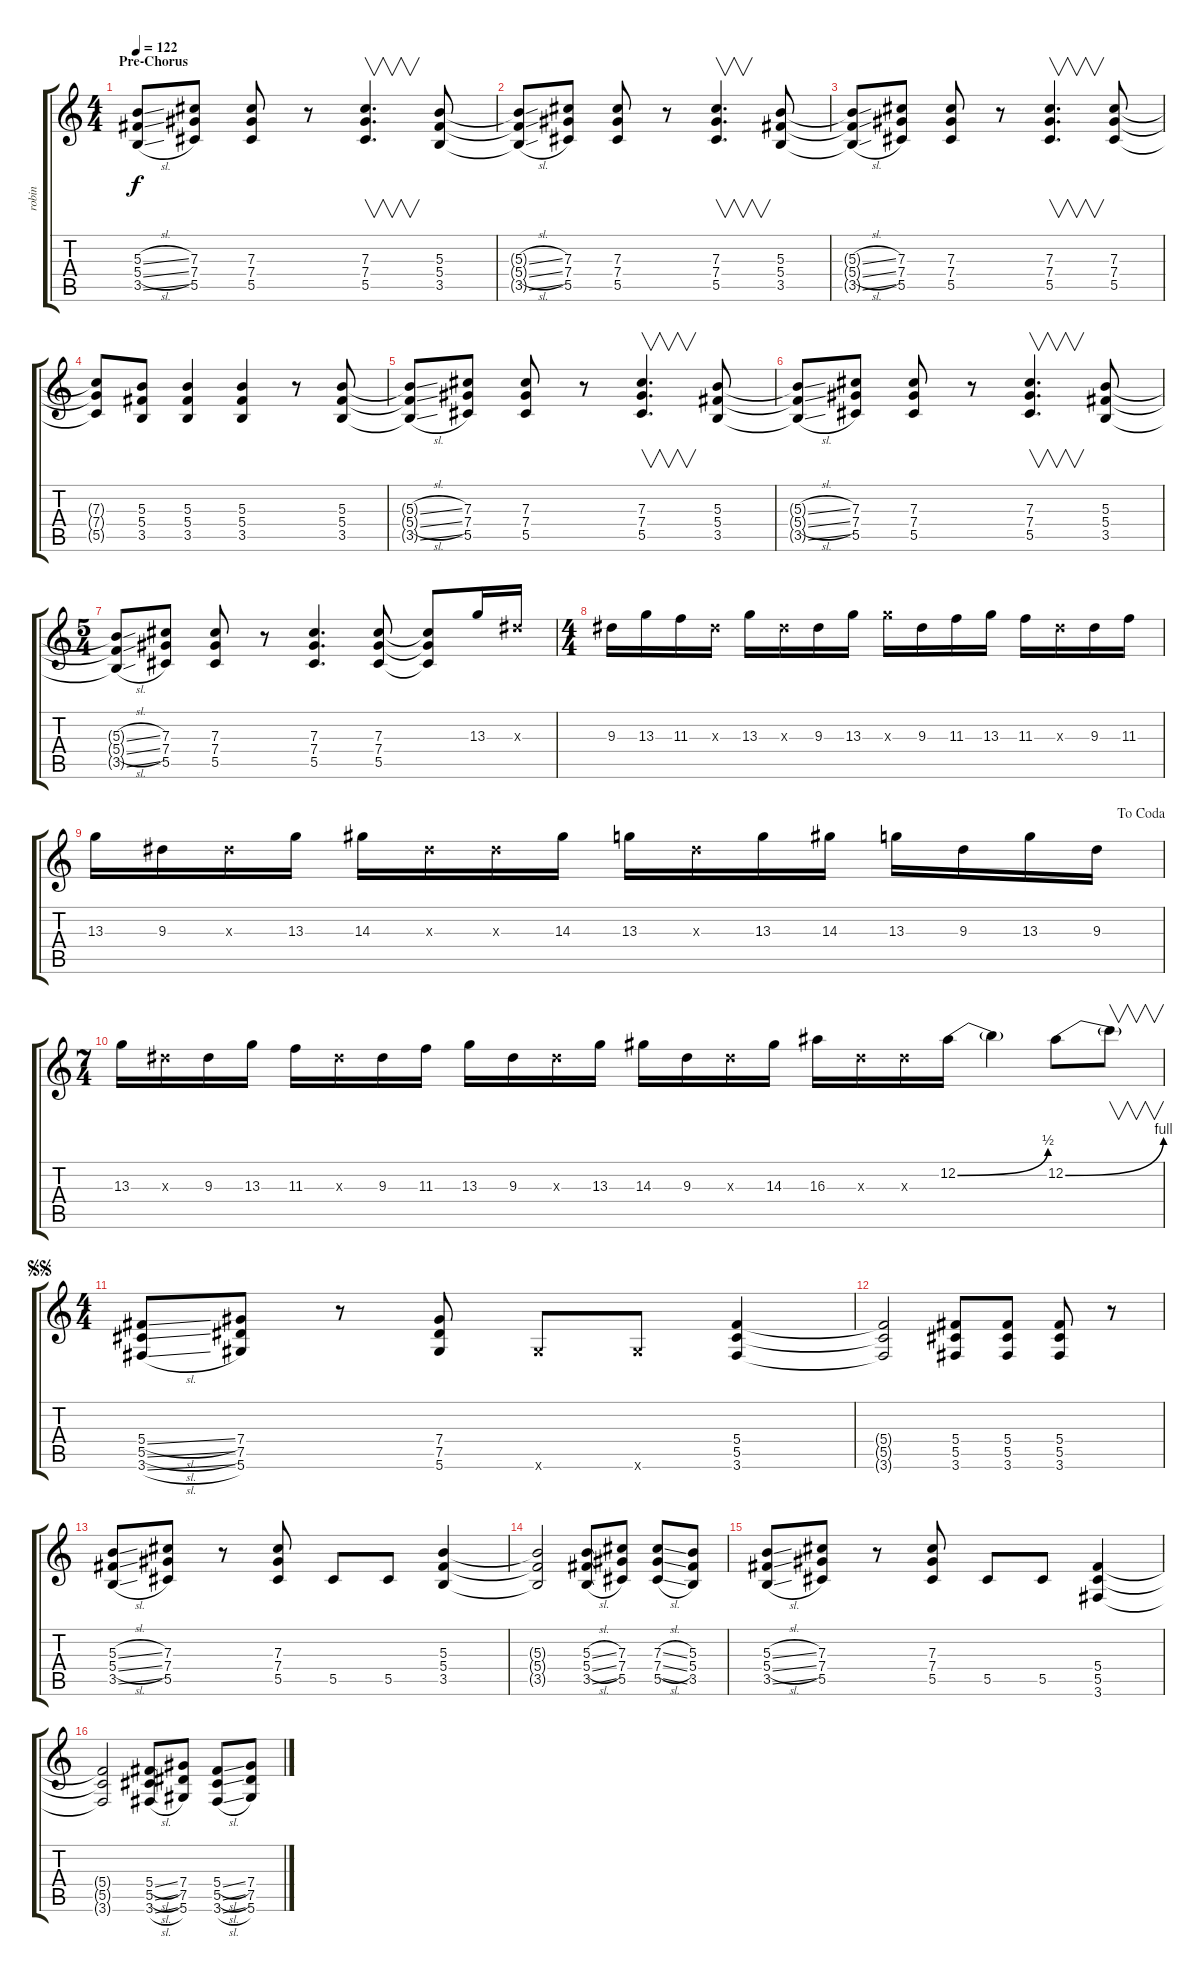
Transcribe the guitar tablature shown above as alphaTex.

\track ("robin" "robin") {instrument overdrivenguitar}
\staff {score tabs}
\tuning (Eb4 Bb3 Gb3 Db3 Ab2 Eb2) {hide}
\ts (4 4)
\section ("" "Pre-Chorus")
\tempo 122
\clef g2
\ks c
(5.3{sl t} 5.4{sl t} 3.5{sl t}).8{dy f} (7.3 7.4 5.5).8 (7.3 7.4 5.5).8 r.8 (7.3 7.4 5.5).4{v d} (5.3 5.4 3.5).8 |
(5.3{sl t} 5.4{sl t} 3.5{sl t}).8 (7.3 7.4 5.5).8 (7.3 7.4 5.5).8 r.8 (7.3 7.4 5.5).4{v d} (5.3 5.4 3.5).8 |
(5.3{sl t} 5.4{sl t} 3.5{sl t}).8 (7.3 7.4 5.5).8 (7.3 7.4 5.5).8 r.8 (7.3 7.4 5.5).4{v d} (7.3 7.4 5.5).8 |
(7.3{t} 7.4{t} 5.5{t}).8 (5.3 5.4 3.5).8 (5.3 5.4 3.5).4 (5.3 5.4 3.5).4 r.8 (5.3 5.4 3.5).8 |
(5.3{sl t} 5.4{sl t} 3.5{sl t}).8 (7.3 7.4 5.5).8 (7.3 7.4 5.5).8 r.8 (7.3 7.4 5.5).4{v d} (5.3 5.4 3.5).8 |
(5.3{sl t} 5.4{sl t} 3.5{sl t}).8 (7.3 7.4 5.5).8 (7.3 7.4 5.5).8 r.8 (7.3 7.4 5.5).4{v d} (5.3 5.4 3.5).8 |
\ts (5 4)
(5.3{sl t} 5.4{sl t} 3.5{sl t}).8 (7.3 7.4 5.5).8 (7.3 7.4 5.5).8 r.8 (7.3 7.4 5.5).4{d} (7.3 7.4 5.5).8 (7.3{t} 7.4{t} 5.5{t}).8 13.3.16 9.3{x}.16 |
\ts (4 4)
9.3.16 13.3.16 11.3.16 9.3{x}.16 13.3.16 9.3{x}.16 9.3.16 13.3.16 13.3{x}.16 9.3.16 11.3.16 13.3.16 11.3.16 9.3{x}.16 9.3.16 11.3.16 |
\jump dacoda
13.3.16 9.3.16 9.3{x}.16 13.3.16 14.3.16 9.3{x}.16 9.3{x}.16 14.3.16 13.3.16 9.3{x}.16 13.3.16 14.3.16 13.3.16 9.3.16 13.3.16 9.3.16 |
\ts (7 4)
13.3.16 9.3{x}.16 9.3.16 13.3.16 11.3.16 9.3{x}.16 9.3.16 11.3.16 13.3.16 9.3.16 9.3{x}.16 13.3.16 14.3.16 9.3.16 9.3{x}.16 14.3.16 16.3.16 9.3{x}.16 9.3{x}.16 12.2{be (bend 0 0 60 2)}.16 12.2{t}.4 12.2{be (bend 0 0 60 4)}.8 12.2{t}.8{v} |
\ts (4 4)
\jump segnosegno
(5.4{sl} 5.5{sl} 3.6{sl}).8 (7.4 7.5 5.6).8 r.8 (7.4 7.5 5.6).8 5.6{x}.8 5.6{x}.8 (5.4 5.5 3.6).4 |
(5.4{t} 5.5{t} 3.6{t}).2 (5.4 5.5 3.6).8 (5.4 5.5 3.6).8 (5.4 5.5 3.6).8 r.8 |
(5.3{sl} 5.4{sl} 3.5{sl}).8 (7.3 7.4 5.5).8 r.8 (7.3 7.4 5.5).8 5.5.8 5.5.8 (5.3 5.4 3.5).4 |
(5.3{t} 5.4{t} 3.5{t}).2 (5.3{sl} 5.4{sl} 3.5{sl}).8 (7.3 7.4 5.5).8 (7.3{sl} 7.4{sl} 5.5{sl}).8 (5.3 5.4 3.5).8 |
(5.3{sl} 5.4{sl} 3.5{sl}).8 (7.3 7.4 5.5).8 r.8 (7.3 7.4 5.5).8 5.5.8 5.5.8 (5.4 5.5 3.6).4 |
(5.4{t} 5.5{t} 3.6{t}).2 (5.4{sl} 5.5{sl} 3.6{sl}).8 (7.4 7.5 5.6).8 (5.4{sl} 5.5{sl} 3.6{sl}).8 (7.4 7.5 5.6).8
